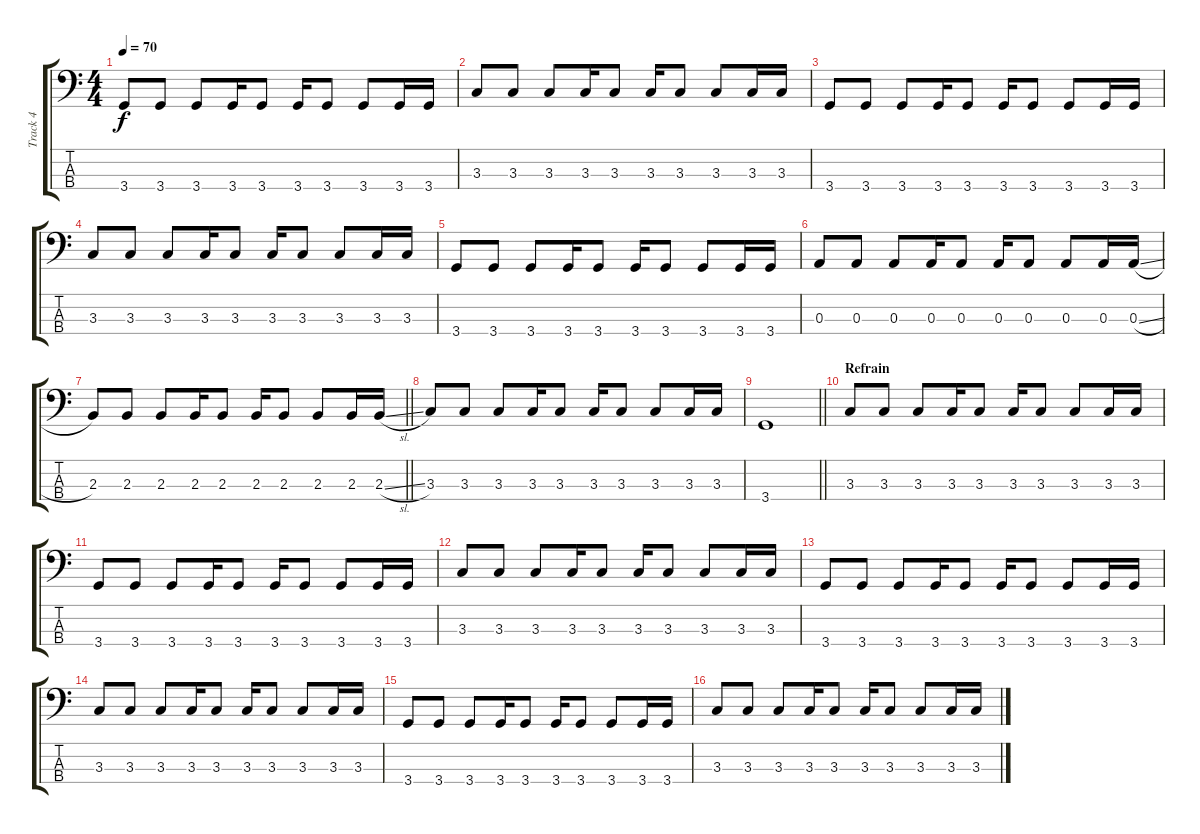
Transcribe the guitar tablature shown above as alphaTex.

\track ("Track 4" "Track 4") {instrument electricbassfinger}
\staff {score tabs}
\tuning (G2 D2 A1 E1) {hide}
\ts (4 4)
\tempo 70
\clef f4
\ks c
3.4.8{dy f} 3.4.8 3.4.8 3.4.16 3.4.8 3.4.16 3.4.8 3.4.8 3.4.16 3.4.16 |
3.3.8 3.3.8 3.3.8 3.3.16 3.3.8 3.3.16 3.3.8 3.3.8 3.3.16 3.3.16 |
3.4.8 3.4.8 3.4.8 3.4.16 3.4.8 3.4.16 3.4.8 3.4.8 3.4.16 3.4.16 |
3.3.8 3.3.8 3.3.8 3.3.16 3.3.8 3.3.16 3.3.8 3.3.8 3.3.16 3.3.16 |
3.4.8 3.4.8 3.4.8 3.4.16 3.4.8 3.4.16 3.4.8 3.4.8 3.4.16 3.4.16 |
0.3.8 0.3.8 0.3.8 0.3.16 0.3.8 0.3.16 0.3.8 0.3.8 0.3.16 0.3{sl}.16 |
\barLineRight lightlight
2.3.8 2.3.8 2.3.8 2.3.16 2.3.8 2.3.16 2.3.8 2.3.8 2.3.16 2.3{sl}.16 |
3.3.8 3.3.8 3.3.8 3.3.16 3.3.8 3.3.16 3.3.8 3.3.8 3.3.16 3.3.16 |
\barLineRight lightlight
3.4.1 |
\section ("" "Refrain")
3.3.8 3.3.8 3.3.8 3.3.16 3.3.8 3.3.16 3.3.8 3.3.8 3.3.16 3.3.16 |
3.4.8 3.4.8 3.4.8 3.4.16 3.4.8 3.4.16 3.4.8 3.4.8 3.4.16 3.4.16 |
3.3.8 3.3.8 3.3.8 3.3.16 3.3.8 3.3.16 3.3.8 3.3.8 3.3.16 3.3.16 |
3.4.8 3.4.8 3.4.8 3.4.16 3.4.8 3.4.16 3.4.8 3.4.8 3.4.16 3.4.16 |
3.3.8 3.3.8 3.3.8 3.3.16 3.3.8 3.3.16 3.3.8 3.3.8 3.3.16 3.3.16 |
3.4.8 3.4.8 3.4.8 3.4.16 3.4.8 3.4.16 3.4.8 3.4.8 3.4.16 3.4.16 |
3.3.8 3.3.8 3.3.8 3.3.16 3.3.8 3.3.16 3.3.8 3.3.8 3.3.16 3.3.16
